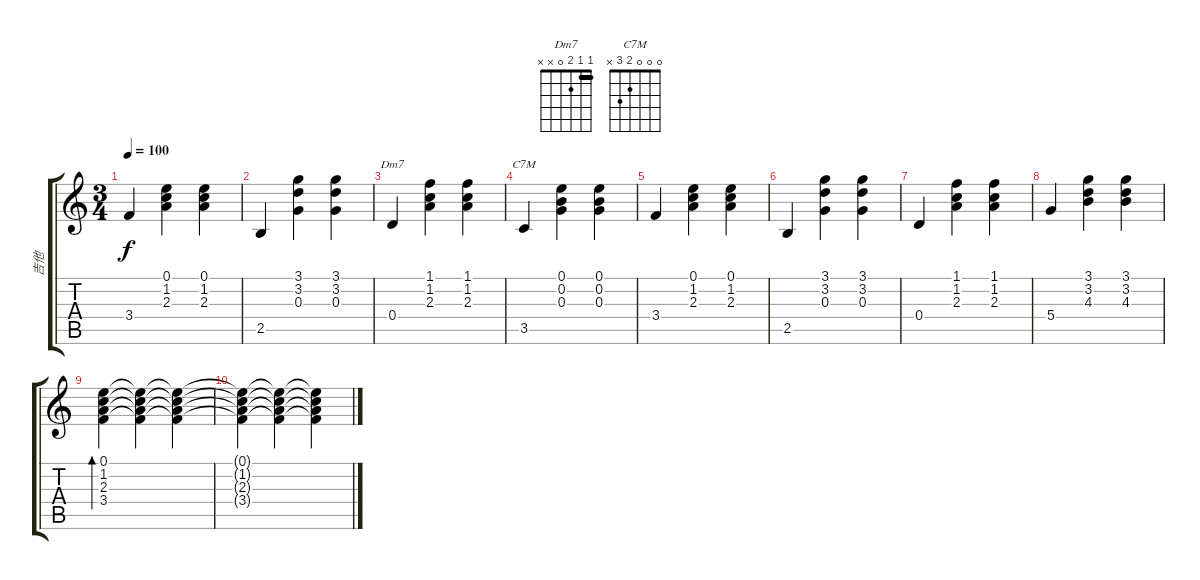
\track ("吉他" "吉他") {instrument acousticguitarnylon}
\staff {score tabs}
\tuning (E4 B3 G3 D3 A2 E2) {hide}
\chord ("Dm7" 1 1 2 0 x x) {barre 1}
\chord ("C7M" 0 0 0 2 3 x)
\ts (3 4)
\tempo 100
\clef g2
\ks c
3.4.4{dy f} (0.1 1.2 2.3).4 (0.1 1.2 2.3).4 |
2.5.4 (3.1 3.2 0.3).4 (3.1 3.2 0.3).4 |
0.4.4{ch "Dm7"} (1.1 1.2 2.3).4 (1.1 1.2 2.3).4 |
3.5.4{ch "C7M"} (0.1 0.2 0.3).4 (0.1 0.2 0.3).4 |
3.4.4 (0.1 1.2 2.3).4 (0.1 1.2 2.3).4 |
2.5.4 (3.1 3.2 0.3).4 (3.1 3.2 0.3).4 |
0.4.4 (1.1 1.2 2.3).4 (1.1 1.2 2.3).4 |
5.4.4 (3.1 3.2 4.3).4 (3.1 3.2 4.3).4 |
(0.1 1.2 2.3 3.4).4{bd 480} (0.1{t} 1.2{t} 2.3{t} 3.4{t}).4 (0.1{t} 1.2{t} 2.3{t} 3.4{t}).4 |
(0.1{t} 1.2{t} 2.3{t} 3.4{t}).4 (0.1{t} 1.2{t} 2.3{t} 3.4{t}).4 (0.1{t} 1.2{t} 2.3{t} 3.4{t}).4
